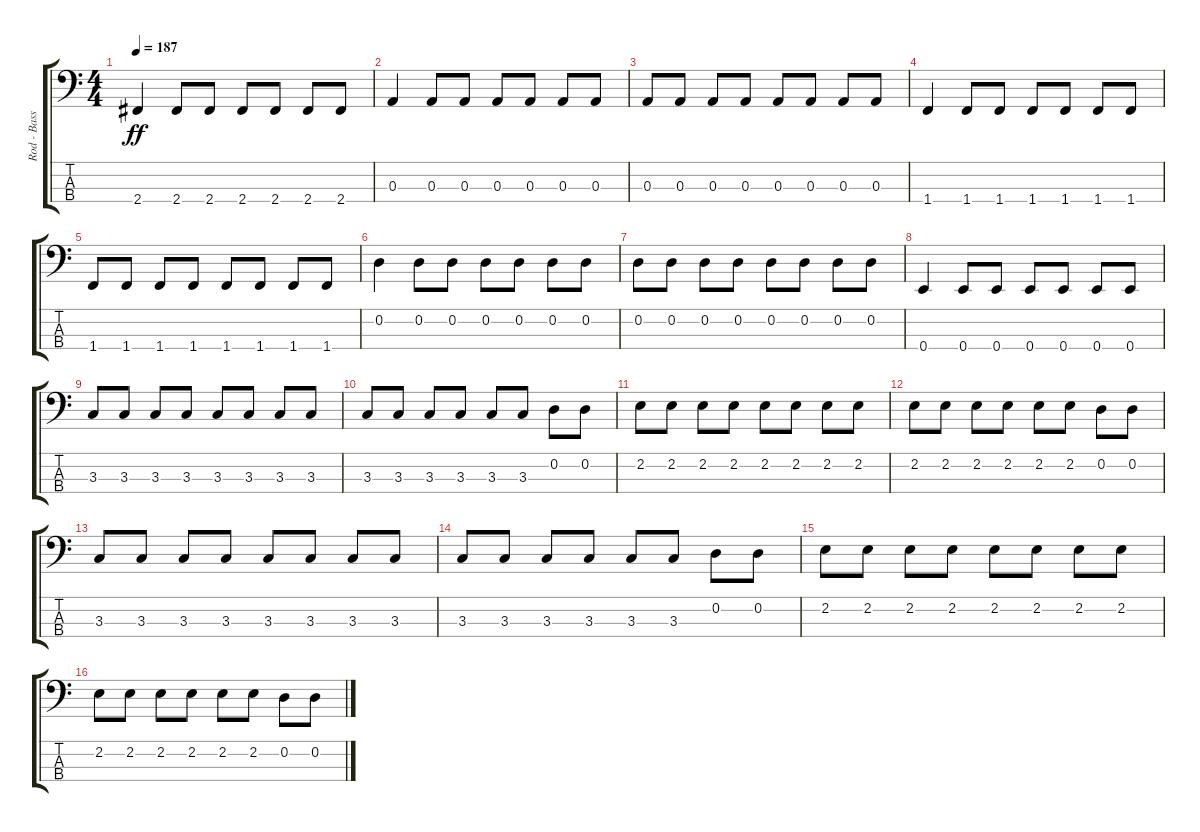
\track ("Rod - Bass" "Rod - Bass") {instrument electricbassfinger}
\staff {score tabs}
\tuning (G2 D2 A1 E1) {hide}
\ts (4 4)
\tempo 187
\clef f4
\ks c
2.4.4{dy ff} 2.4.8 2.4.8 2.4.8 2.4.8 2.4.8 2.4.8 |
0.3.4 0.3.8 0.3.8 0.3.8 0.3.8 0.3.8 0.3.8 |
0.3.8 0.3.8 0.3.8 0.3.8 0.3.8 0.3.8 0.3.8 0.3.8 |
1.4.4 1.4.8 1.4.8 1.4.8 1.4.8 1.4.8 1.4.8 |
1.4.8 1.4.8 1.4.8 1.4.8 1.4.8 1.4.8 1.4.8 1.4.8 |
0.2.4 0.2.8 0.2.8 0.2.8 0.2.8 0.2.8 0.2.8 |
0.2.8 0.2.8 0.2.8 0.2.8 0.2.8 0.2.8 0.2.8 0.2.8 |
0.4.4 0.4.8 0.4.8 0.4.8 0.4.8 0.4.8 0.4.8 |
3.3.8 3.3.8 3.3.8 3.3.8 3.3.8 3.3.8 3.3.8 3.3.8 |
3.3.8 3.3.8 3.3.8 3.3.8 3.3.8 3.3.8 0.2.8 0.2.8 |
2.2.8 2.2.8 2.2.8 2.2.8 2.2.8 2.2.8 2.2.8 2.2.8 |
2.2.8 2.2.8 2.2.8 2.2.8 2.2.8 2.2.8 0.2.8 0.2.8 |
3.3.8 3.3.8 3.3.8 3.3.8 3.3.8 3.3.8 3.3.8 3.3.8 |
3.3.8 3.3.8 3.3.8 3.3.8 3.3.8 3.3.8 0.2.8 0.2.8 |
2.2.8 2.2.8 2.2.8 2.2.8 2.2.8 2.2.8 2.2.8 2.2.8 |
2.2.8 2.2.8 2.2.8 2.2.8 2.2.8 2.2.8 0.2.8 0.2.8
